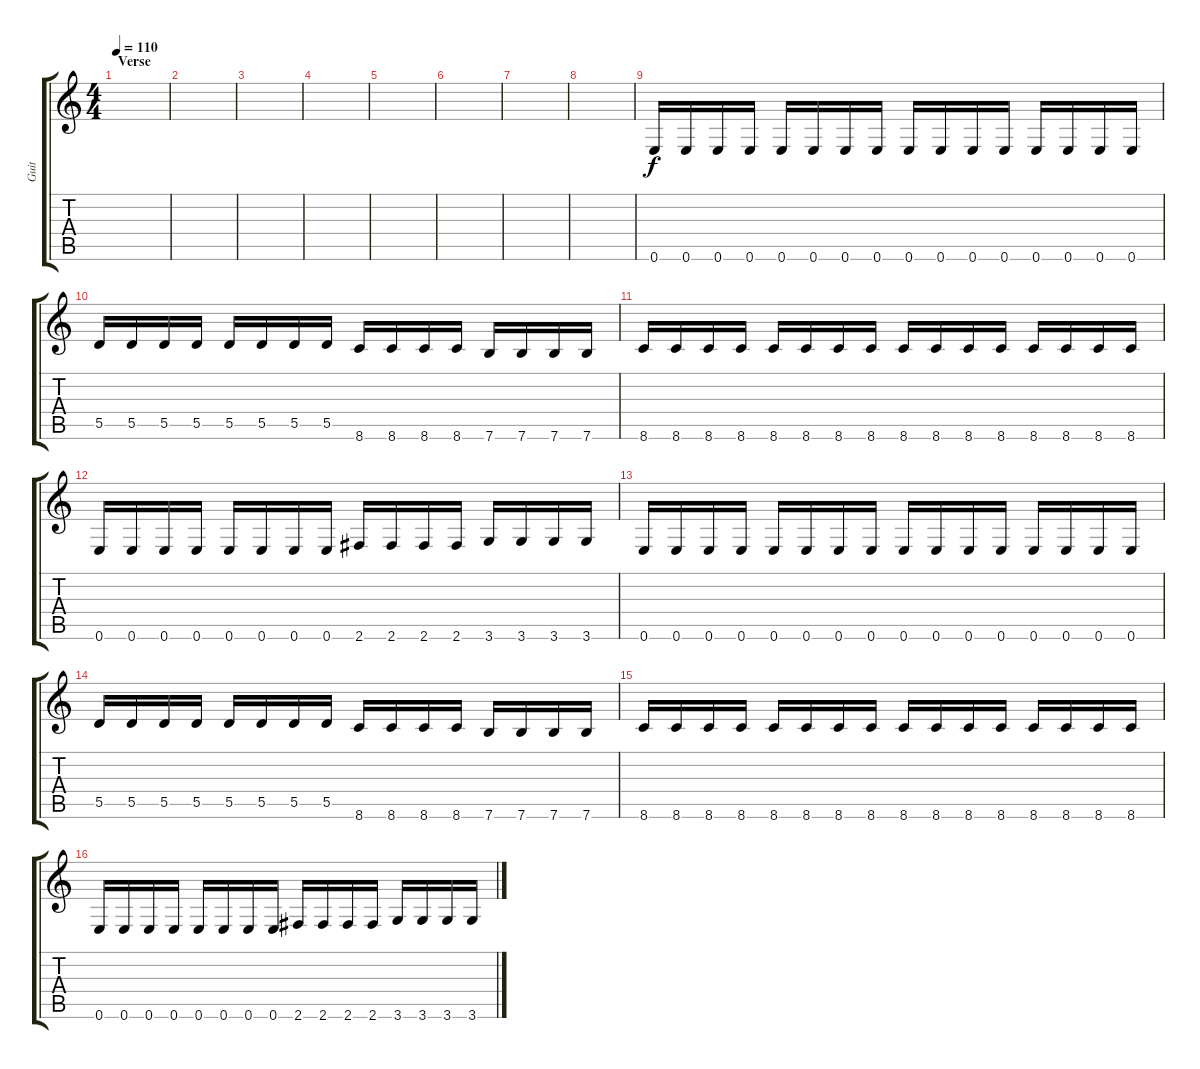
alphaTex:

\track ("Guit" "Guit") {instrument distortionguitar}
\staff {score tabs}
\tuning (E4 B3 G3 D3 A2 E2) {hide}
\ts (4 4)
\section ("" "Verse")
\tempo 110
\clef g2
\ks c
|
|
|
|
|
|
|
|
0.6.16 0.6.16 0.6.16 0.6.16 0.6.16 0.6.16 0.6.16 0.6.16 0.6.16 0.6.16 0.6.16 0.6.16 0.6.16 0.6.16 0.6.16 0.6.16 |
5.5.16 5.5.16 5.5.16 5.5.16 5.5.16 5.5.16 5.5.16 5.5.16 8.6.16 8.6.16 8.6.16 8.6.16 7.6.16 7.6.16 7.6.16 7.6.16 |
8.6.16 8.6.16 8.6.16 8.6.16 8.6.16 8.6.16 8.6.16 8.6.16 8.6.16 8.6.16 8.6.16 8.6.16 8.6.16 8.6.16 8.6.16 8.6.16 |
0.6.16 0.6.16 0.6.16 0.6.16 0.6.16 0.6.16 0.6.16 0.6.16 2.6.16 2.6.16 2.6.16 2.6.16 3.6.16 3.6.16 3.6.16 3.6.16 |
0.6.16 0.6.16 0.6.16 0.6.16 0.6.16 0.6.16 0.6.16 0.6.16 0.6.16 0.6.16 0.6.16 0.6.16 0.6.16 0.6.16 0.6.16 0.6.16 |
5.5.16 5.5.16 5.5.16 5.5.16 5.5.16 5.5.16 5.5.16 5.5.16 8.6.16 8.6.16 8.6.16 8.6.16 7.6.16 7.6.16 7.6.16 7.6.16 |
8.6.16 8.6.16 8.6.16 8.6.16 8.6.16 8.6.16 8.6.16 8.6.16 8.6.16 8.6.16 8.6.16 8.6.16 8.6.16 8.6.16 8.6.16 8.6.16 |
0.6.16 0.6.16 0.6.16 0.6.16 0.6.16 0.6.16 0.6.16 0.6.16 2.6.16 2.6.16 2.6.16 2.6.16 3.6.16 3.6.16 3.6.16 3.6.16
